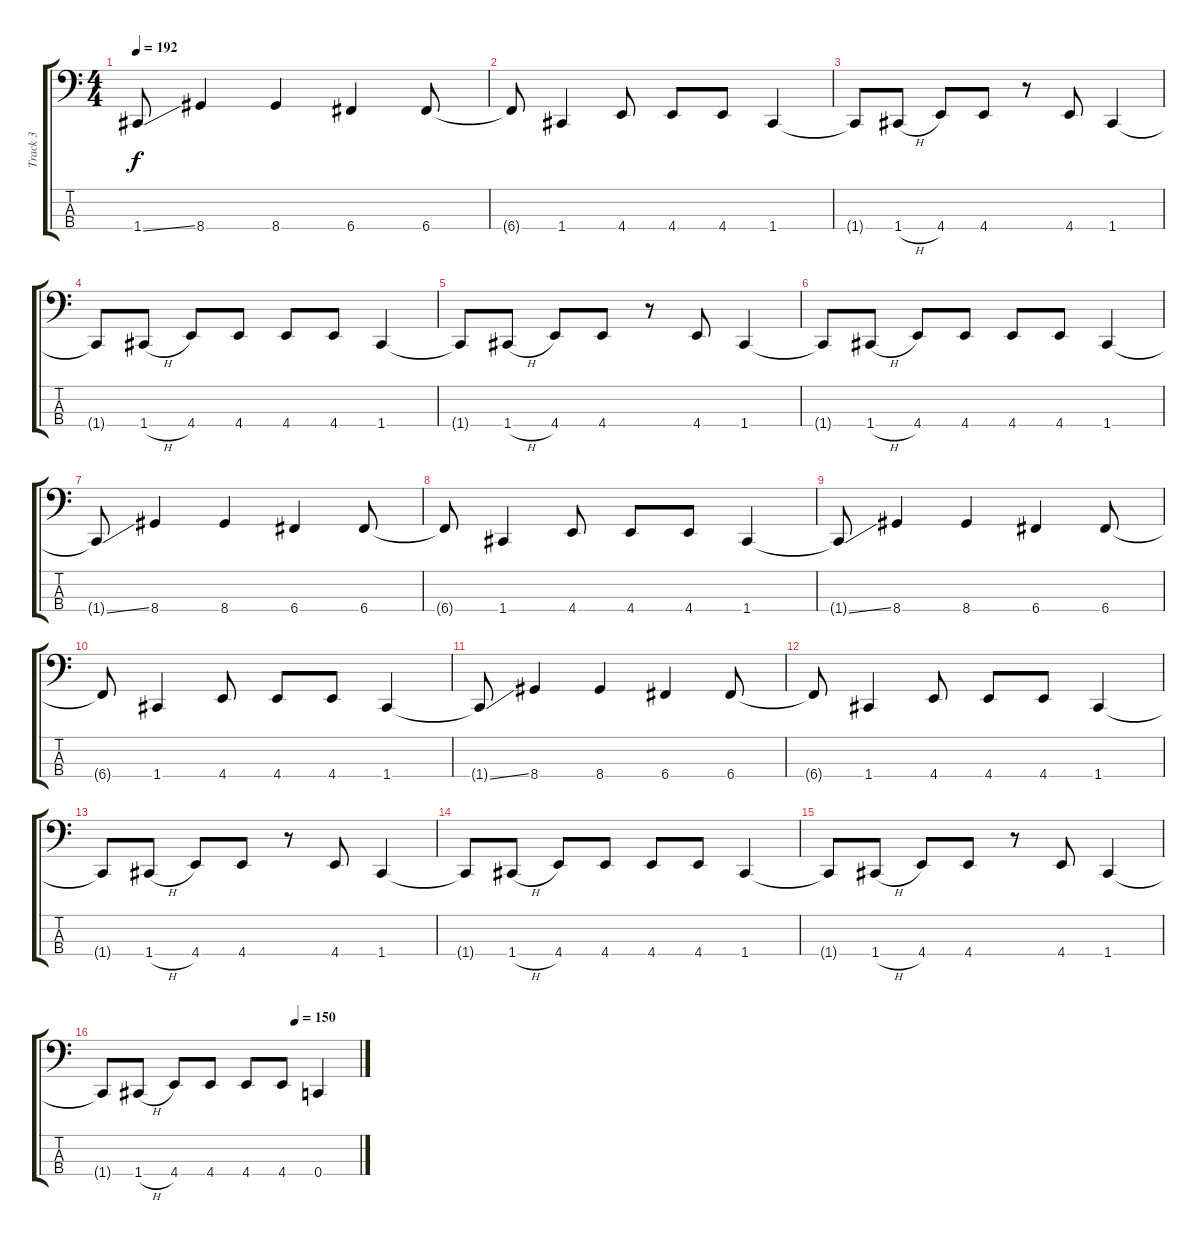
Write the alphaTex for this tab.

\track ("Track 3" "Track 3") {instrument electricbasspick}
\staff {score tabs}
\tuning (F2 C2 G1 C1) {hide}
\ts (4 4)
\tempo 192
\clef f4
\ks c
1.4{ss t}.8{dy f} 8.4.4 8.4.4 6.4.4 6.4.8 |
6.4{t}.8 1.4.4 4.4.8 4.4.8 4.4.8 1.4.4 |
1.4{t}.8 1.4{h}.8 4.4.8 4.4.8 r.8 4.4.8 1.4.4 |
1.4{t}.8 1.4{h}.8 4.4.8 4.4.8 4.4.8 4.4.8 1.4.4 |
1.4{t}.8 1.4{h}.8 4.4.8 4.4.8 r.8 4.4.8 1.4.4 |
1.4{t}.8 1.4{h}.8 4.4.8 4.4.8 4.4.8 4.4.8 1.4.4 |
1.4{ss t}.8 8.4.4 8.4.4 6.4.4 6.4.8 |
6.4{t}.8 1.4.4 4.4.8 4.4.8 4.4.8 1.4.4 |
1.4{ss t}.8 8.4.4 8.4.4 6.4.4 6.4.8 |
6.4{t}.8 1.4.4 4.4.8 4.4.8 4.4.8 1.4.4 |
1.4{ss t}.8 8.4.4 8.4.4 6.4.4 6.4.8 |
6.4{t}.8 1.4.4 4.4.8 4.4.8 4.4.8 1.4.4 |
1.4{t}.8 1.4{h}.8 4.4.8 4.4.8 r.8 4.4.8 1.4.4 |
1.4{t}.8 1.4{h}.8 4.4.8 4.4.8 4.4.8 4.4.8 1.4.4 |
1.4{t}.8 1.4{h}.8 4.4.8 4.4.8 r.8 4.4.8 1.4.4 |
\tempo (150 0.75)
1.4{t}.8 1.4{h}.8 4.4.8 4.4.8 4.4.8 4.4.8 0.4.4
